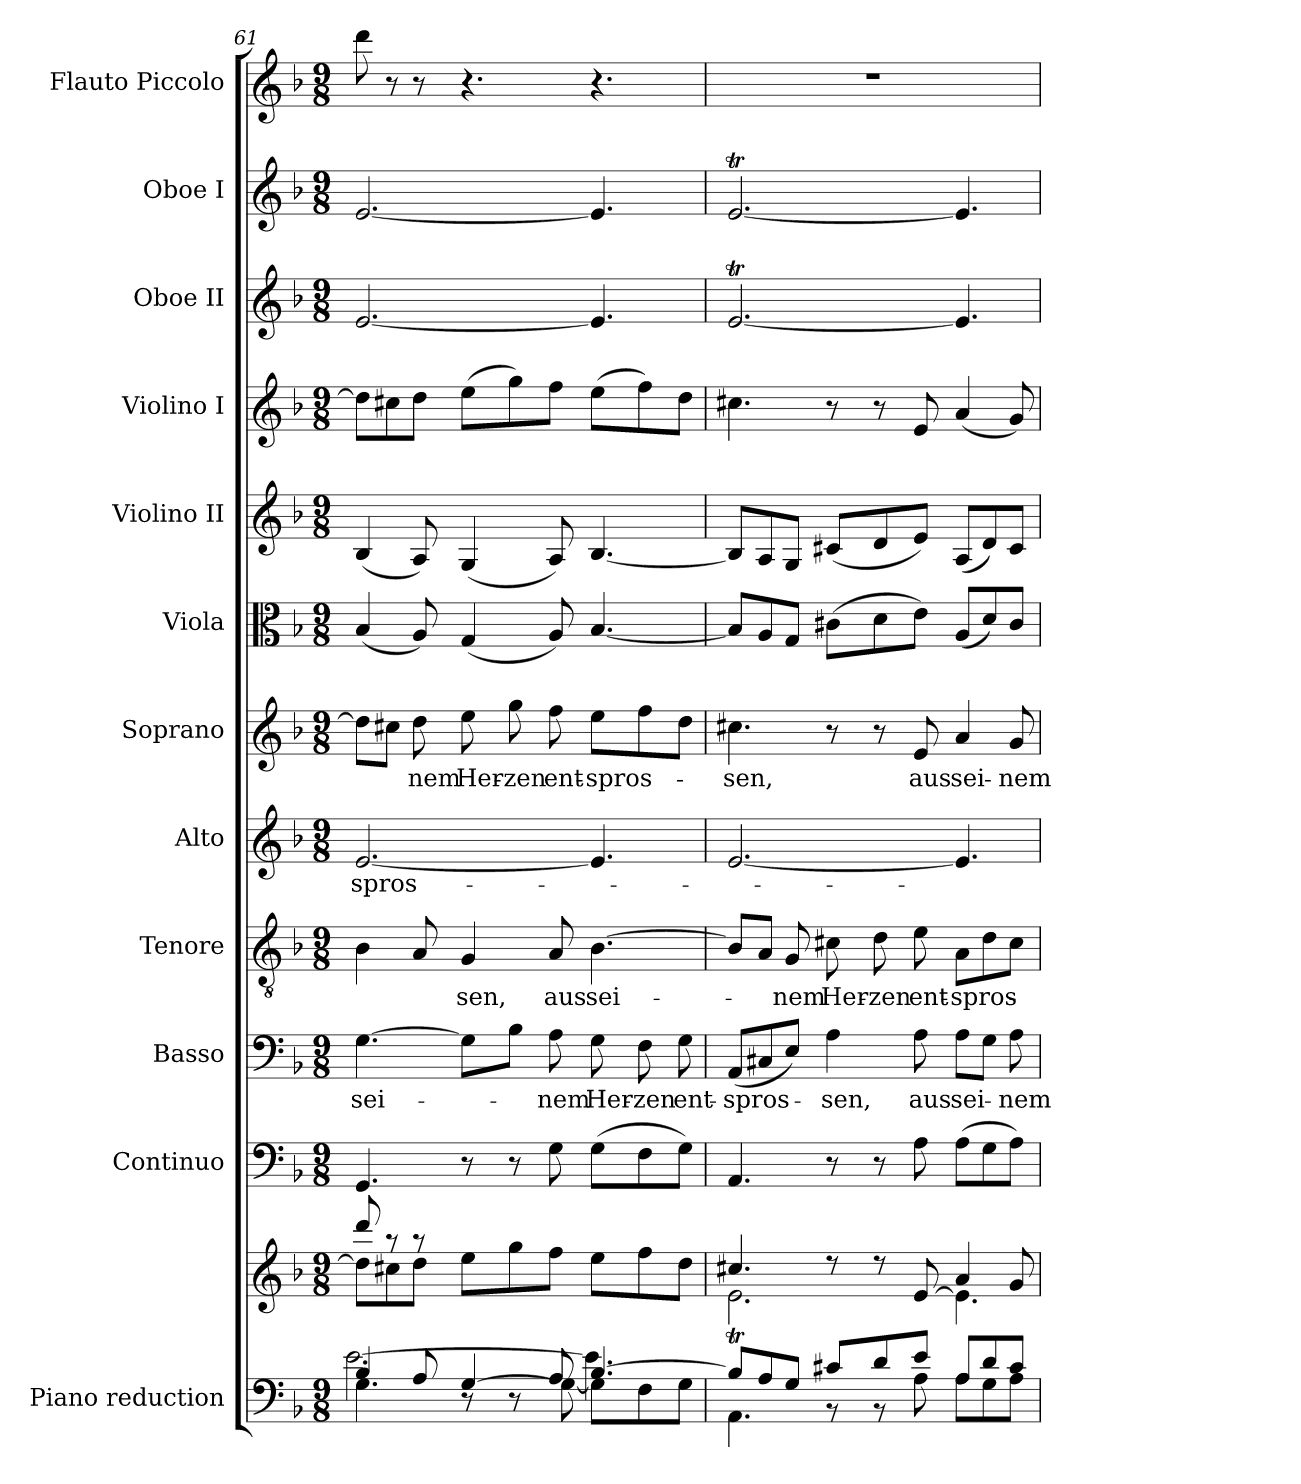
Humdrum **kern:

**kern	**kern	**kern	**kern	**text	**kern	**text	**kern	**text	**kern	**text	**kern	**kern	**kern	**kern	**kern	**kern
*part12	*part12	*part11	*part10	*part10	*part9	*part9	*part8	*part8	*part7	*part7	*part6	*part5	*part4	*part3	*part2	*part1
*staff13	*staff12	*staff11	*staff10	*staff10	*staff9	*staff9	*staff8	*staff8	*staff7	*staff7	*staff6	*staff5	*staff4	*staff3	*staff2	*staff1
*I"Piano reduction	*	*I"Continuo	*I"Basso	*	*I"Tenore	*	*I"Alto	*	*I"Soprano	*	*I"Viola	*I"Violino II	*I"Violino I	*I"Oboe II	*I"Oboe I	*I"Flauto Piccolo
*I'Pno	*	*	*	*	*	*	*	*	*	*	*	*	*	*I'Ob	*I'Ob	*I'Picc
*clefF4	*clefG2	*clefF4	*clefF4	*	*clefGv2	*	*clefG2	*	*clefG2	*	*clefC3	*clefG2	*clefG2	*clefG2	*clefG2	*clefG2
*	*	*	*	*	*	*	*	*	*	*	*	*	*	*	*	*ITrd-7c-12
*k[b-]	*k[b-]	*k[b-]	*k[b-]	*	*k[b-]	*	*k[b-]	*	*k[b-]	*	*k[b-]	*k[b-]	*k[b-]	*k[b-]	*k[b-]	*k[b-]
*M9/8	*M9/8	*M9/8	*M9/8	*	*M9/8	*	*M9/8	*	*M9/8	*	*M9/8	*M9/8	*M9/8	*M9/8	*M9/8	*M9/8
=61	=61	=61	=61	=61	=61	=61	=61	=61	=61	=61	=61	=61	=61	=61	=61	=61
*^	*^	*	*	*	*	*	*	*	*	*	*	*	*	*	*	*
*	*^	*	*	*	*	*	*	*	*	*	*	*	*	*	*	*	*	*
!	!	!	!	!	!	!	!LO:LY:b	!	!	!	!LO:LY:b	!	!	!	!	!	!	!	!
4B-/	4.G\	[>2.e\	8ddd/	8dd\L]	4.GG/	[4.G\	sei-	4B-\	.	[2.e/	-spros-	8dd\L]	.	(4B-/	(4B-/	8dd\L]	[2.e/	[2.e/	8dddd\
.	.	.	8r	8cc#X\	.	.	.	.	.	.	.	8cc#X\J	.	.	.	8cc#X\	.	.	8r
!	!	!	!	!	!	!	!	!	!	!	!	!	!LO:LY:b	!	!	!	!	!	!
8A/	.	.	8r	8dd\J	.	.	.	8A/	.	.	.	8dd\	-nem	8A/)	8A/)	8dd\J	.	.	8r
!	!	!	!	!	!	!	!	!	!LO:LY:b	!	!	!	!LO:LY:b	!	!	!	!	!	!
[<4G/	8r	.	4.ryy	8ee\L	8r	8G\L]	.	4G/	-sen,	.	.	8ee\	Her-	(4G/	(4G/	(8ee\L	.	.	4.r
!	!	!	!	!	!	!	!	!	!	!	!	!	!LO:LY:b	!	!	!	!	!	!
.	8r	.	.	8gg\	8r	8B-\J	.	.	.	.	.	8gg\	-zen	.	.	8gg\)	.	.	.
!	!	!	!	!	!	!	!LO:LY:b	!	!LO:LY:b	!	!	!	!LO:LY:b	!	!	!	!	!	!
8A/	8G\_	.	.	8ff\J	8G\	8A\	-nem	8A/	aus	.	.	8ff\	ent-	8A/)	8A/)	8ff\J	.	.	.
!	!	!	!	!	!	!	!LO:LY:b	!	!LO:LY:b	!	!	!	!LO:LY:b	!	!	!	!	!	!
[4.B-/	8G\L]	4.e\]	4.ryy	8ee\L	(8G\L	8G\	Her-	[4.B-\	sei-	4.e/]	.	8ee\L	-spros-	[4.B-/	[4.B-/	(8ee\L	4.e/]	4.e/]	4.r
!	!	!	!	!	!	!	!LO:LY:b	!	!	!	!	!	!	!	!	!	!	!	!
.	8F\	.	.	8ff\	8F\	8F\	-zen	.	.	.	.	8ff\	.	.	.	8ff\)	.	.	.
!	!	!	!	!	!	!	!LO:LY:b	!	!	!	!	!	!	!	!	!	!	!	!
.	8G\J	.	.	8dd\J	8G\J)	8G\	ent-	.	.	.	.	8dd\J	.	.	.	8dd\J	.	.	.
*	*v	*v	*	*	*	*	*	*	*	*	*	*	*	*	*	*	*	*	*
=62	=62	=62	=62	=62	=62	=62	=62	=62	=62	=62	=62	=62	=62	=62	=62	=62	=62	=62
!	!	!	!	!	!	!LO:LY:b	!	!	!	!	!	!LO:LY:b	!	!	!	!	!	!
8B-/L]	4.AA\	4.cc#X/	2.et\	4.AA/	(8AA/L	-spros-	8B-/L]	.	[2.e/	.	4.cc#X\	-sen,	8B-/L]	8B-/L]	4.cc#X\	[2.et/	[2.et/	8%9r
8A/	.	.	.	.	8C#X/	.	8A/J	.	.	.	.	.	8A/	8A/	.	.	.	.
!	!	!	!	!	!	!	!	!LO:LY:b	!	!	!	!	!	!	!	!	!	!
8G/J	.	.	.	.	8E/J)	.	8G/	-nem	.	.	.	.	8G/J	8G/J	.	.	.	.
!	!	!	!	!	!	!LO:LY:b	!	!LO:LY:b	!	!	!	!	!	!	!	!	!	!
8c#X/L	8r	8r	.	8r	4A\	-sen,	8c#X\	Her-	.	.	8r	.	(8c#X\L	(8c#X/L	8r	.	.	.
!	!	!	!	!	!	!	!	!LO:LY:b	!	!	!	!	!	!	!	!	!	!
8d/	8r	8r	.	8r	.	.	8d\	-zen	.	.	8r	.	8d\	8d/	8r	.	.	.
!	!	!	!	!	!	!LO:LY:b	!	!LO:LY:b	!	!	!	!LO:LY:b	!	!	!	!	!	!
8e/J	8A\	[<8e/	.	8A\	8A\	aus	8e\	ent-	.	.	8e/	aus	8e\J)	8e/J)	8e/	.	.	.
!	!	!	!	!	!	!LO:LY:b	!	!LO:LY:b	!	!	!	!LO:LY:b	!	!	!	!	!	!
8A/L	8A\L	4a/	4.e\]	(8A\L	8A\L	sei-	8A\L	-spros-	4.e/]	.	4a/	sei-	(8A/L	(8A/L	(4a/	4.e/]	4.e/]	.
8d/	8G\	.	.	8G\	8G\J	.	8d\	.	.	.	.	.	8d/)	8d/)	.	.	.	.
!	!	!	!	!	!	!LO:LY:b	!	!	!	!	!	!LO:LY:b	!	!	!	!	!	!
8c#/J	8A\J	8g/	.	8A\J)	8A\	-nem	8c#\J	.	.	.	8g/	-nem	8c#/J	8c#/J	8g/)	.	.	.
*v	*v	*	*	*	*	*	*	*	*	*	*	*	*	*	*	*	*	*
*	*v	*v	*	*	*	*	*	*	*	*	*	*	*	*	*	*	*
=	=	=	=	=	=	=	=	=	=	=	=	=	=	=	=	=
*-	*-	*-	*-	*-	*-	*-	*-	*-	*-	*-	*-	*-	*-	*-	*-	*-
